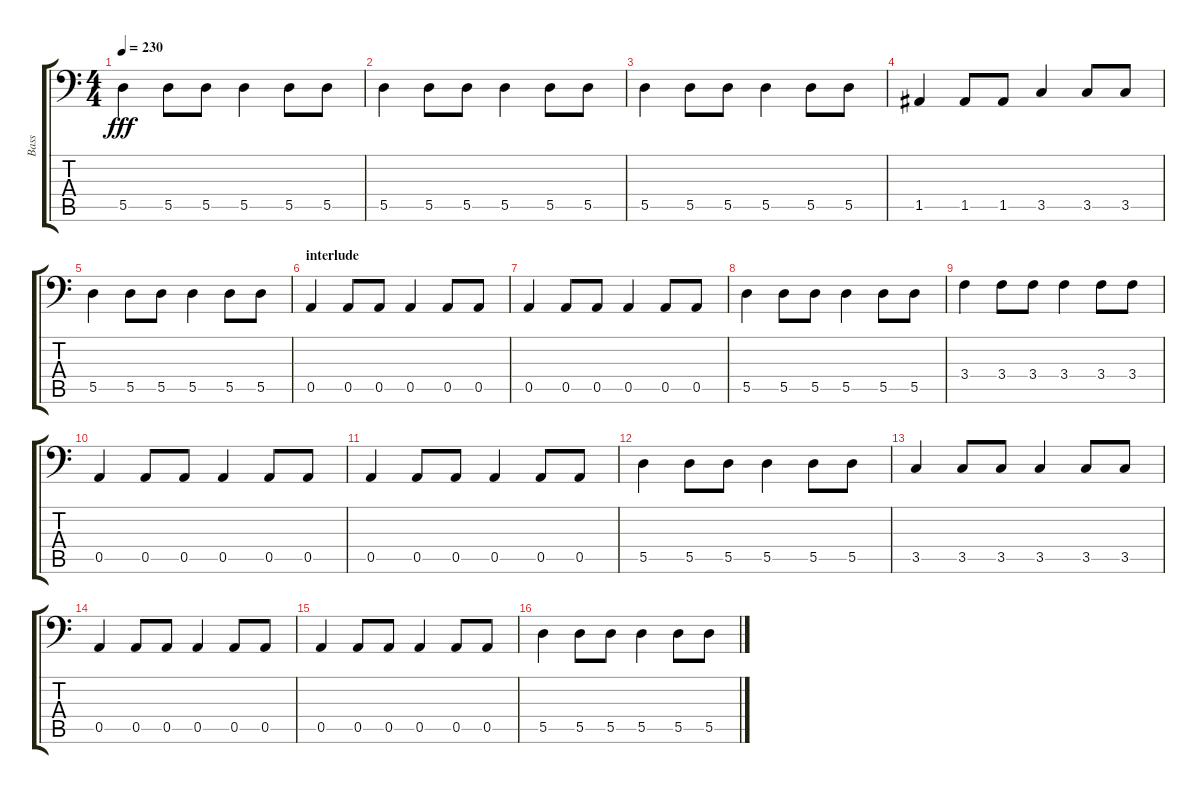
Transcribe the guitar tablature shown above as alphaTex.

\track ("Bass" "Bass") {instrument electricbassfinger}
\staff {score tabs}
\tuning (E3 B2 G2 D2 A1 E1) {hide}
\ts (4 4)
\tempo 230
\clef f4
\ks c
5.5.4{dy fff} 5.5.8 5.5.8 5.5.4 5.5.8 5.5.8 |
5.5.4 5.5.8 5.5.8 5.5.4 5.5.8 5.5.8 |
5.5.4 5.5.8 5.5.8 5.5.4 5.5.8 5.5.8 |
1.5.4 1.5.8 1.5.8 3.5.4 3.5.8 3.5.8 |
5.5.4 5.5.8 5.5.8 5.5.4 5.5.8 5.5.8 |
\section ("" "interlude")
0.5.4 0.5.8 0.5.8 0.5.4 0.5.8 0.5.8 |
0.5.4 0.5.8 0.5.8 0.5.4 0.5.8 0.5.8 |
5.5.4 5.5.8 5.5.8 5.5.4 5.5.8 5.5.8 |
3.4.4 3.4.8 3.4.8 3.4.4 3.4.8 3.4.8 |
0.5.4 0.5.8 0.5.8 0.5.4 0.5.8 0.5.8 |
0.5.4 0.5.8 0.5.8 0.5.4 0.5.8 0.5.8 |
5.5.4 5.5.8 5.5.8 5.5.4 5.5.8 5.5.8 |
3.5.4 3.5.8 3.5.8 3.5.4 3.5.8 3.5.8 |
0.5.4 0.5.8 0.5.8 0.5.4 0.5.8 0.5.8 |
0.5.4 0.5.8 0.5.8 0.5.4 0.5.8 0.5.8 |
5.5.4 5.5.8 5.5.8 5.5.4 5.5.8 5.5.8
